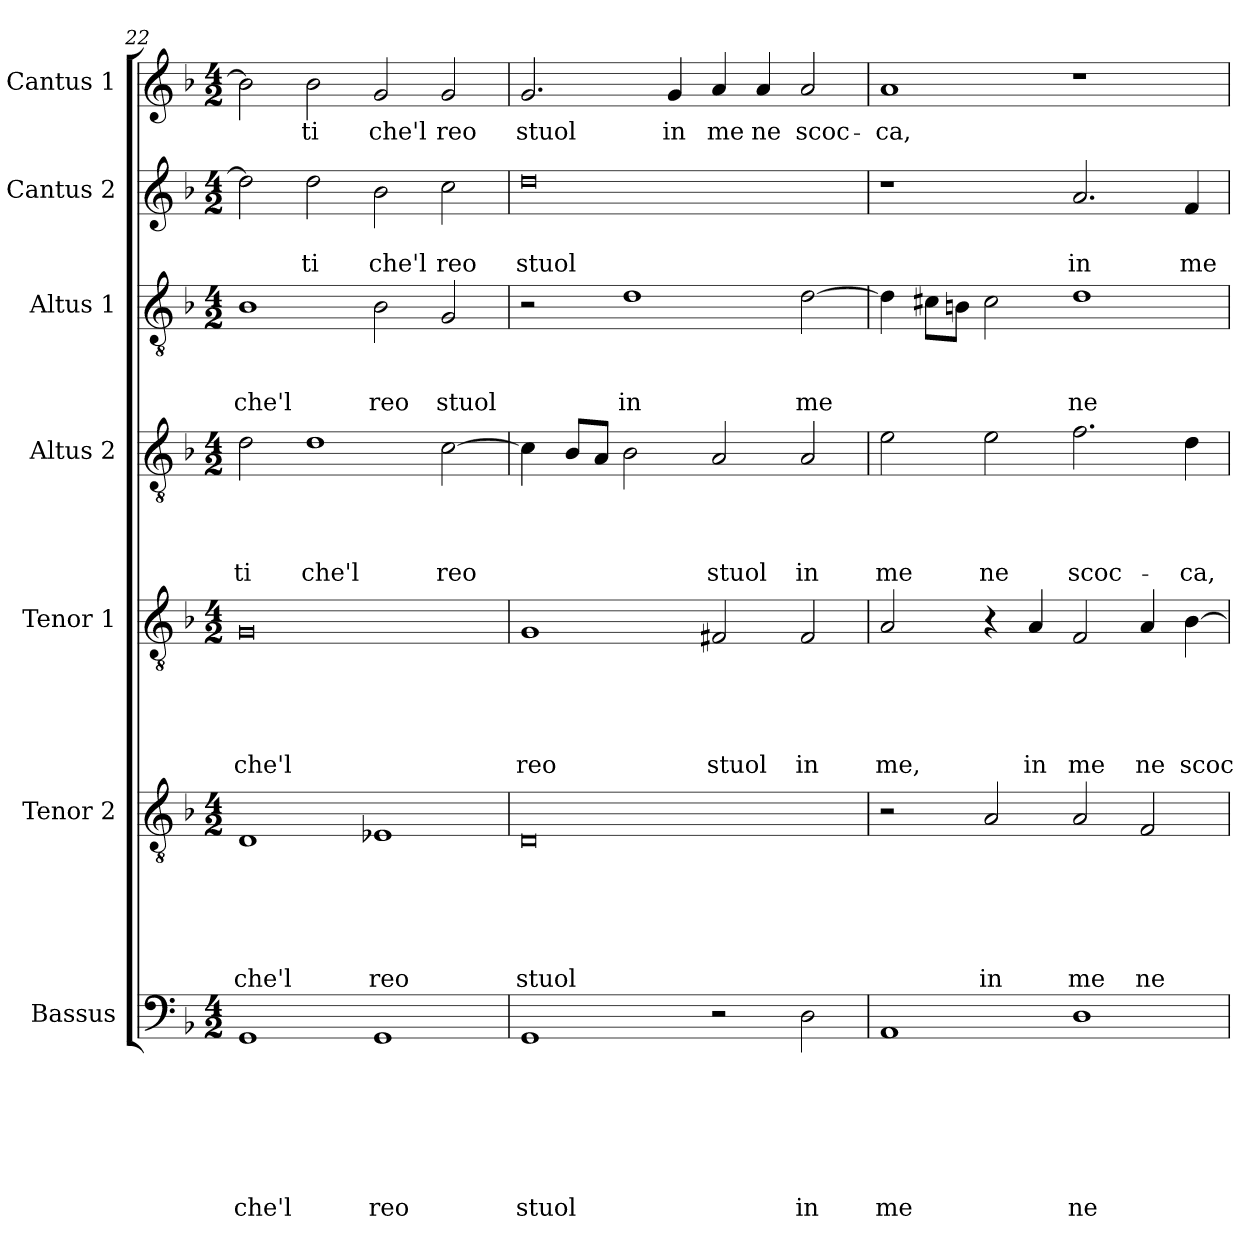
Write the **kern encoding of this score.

**kern	**text	**text	**text	**text	**text	**text	**text	**kern	**text	**text	**text	**text	**text	**text	**kern	**text	**text	**text	**text	**text	**kern	**text	**text	**text	**text	**kern	**text	**text	**text	**kern	**text	**text	**kern	**text
*part7	*part7	*part7	*part7	*part7	*part7	*part7	*part7	*part6	*part6	*part6	*part6	*part6	*part6	*part6	*part5	*part5	*part5	*part5	*part5	*part5	*part4	*part4	*part4	*part4	*part4	*part3	*part3	*part3	*part3	*part2	*part2	*part2	*part1	*part1
*staff7	*staff7	*staff7	*staff7	*staff7	*staff7	*staff7	*staff7	*staff6	*staff6	*staff6	*staff6	*staff6	*staff6	*staff6	*staff5	*staff5	*staff5	*staff5	*staff5	*staff5	*staff4	*staff4	*staff4	*staff4	*staff4	*staff3	*staff3	*staff3	*staff3	*staff2	*staff2	*staff2	*staff1	*staff1
*I"Bassus	*	*	*	*	*	*	*	*I"Tenor 2	*	*	*	*	*	*	*I"Tenor 1	*	*	*	*	*	*I"Altus 2	*	*	*	*	*I"Altus 1	*	*	*	*I"Cantus 2	*	*	*I"Cantus 1	*
*clefF4	*	*	*	*	*	*	*	*clefGv2	*	*	*	*	*	*	*clefGv2	*	*	*	*	*	*clefGv2	*	*	*	*	*clefGv2	*	*	*	*clefG2	*	*	*clefG2	*
*k[b-]	*	*	*	*	*	*	*	*k[b-]	*	*	*	*	*	*	*k[b-]	*	*	*	*	*	*k[b-]	*	*	*	*	*k[b-]	*	*	*	*k[b-]	*	*	*k[b-]	*
*d:	*	*	*	*	*	*	*	*d:	*	*	*	*	*	*	*d:	*	*	*	*	*	*d:	*	*	*	*	*d:	*	*	*	*d:	*	*	*d:	*
*M4/2	*	*	*	*	*	*	*	*M4/2	*	*	*	*	*	*	*M4/2	*	*	*	*	*	*M4/2	*	*	*	*	*M4/2	*	*	*	*M4/2	*	*	*M4/2	*
=22	=22	=22	=22	=22	=22	=22	=22	=22	=22	=22	=22	=22	=22	=22	=22	=22	=22	=22	=22	=22	=22	=22	=22	=22	=22	=22	=22	=22	=22	=22	=22	=22	=22	=22
!	!	!	!	!	!	!	!LO:LY:b	!	!	!	!	!	!	!LO:LY:b	!	!	!	!	!	!LO:LY:b	!	!	!	!	!LO:LY:b	!	!	!	!LO:LY:b	!	!	!	!	!
1GG	.	.	.	.	.	.	che'l	1D	.	.	.	.	.	che'l	0G	.	.	.	.	che'l	2d\	.	.	.	-ti	1B-	.	.	che'l	2dd\]	.	.	2b-\]	.
!	!	!	!	!	!	!	!	!	!	!	!	!	!	!	!	!	!	!	!	!	!	!	!	!	!LO:LY:b	!	!	!	!	!	!	!LO:LY:b	!	!LO:LY:b
.	.	.	.	.	.	.	.	.	.	.	.	.	.	.	.	.	.	.	.	.	1d	.	.	.	che'l	.	.	.	.	2dd\	.	-ti	2b-\	-ti
!	!	!	!	!	!	!	!LO:LY:b	!	!	!	!	!	!	!LO:LY:b	!	!	!	!	!	!	!	!	!	!	!	!	!	!	!LO:LY:b	!	!	!LO:LY:b	!	!LO:LY:b
1GG	.	.	.	.	.	.	reo	1E-X	.	.	.	.	.	reo	.	.	.	.	.	.	.	.	.	.	.	2B-\	.	.	reo	2b-\	.	che'l	2g/	che'l
!	!	!	!	!	!	!	!	!	!	!	!	!	!	!	!	!	!	!	!	!	!	!	!	!	!LO:LY:b	!	!	!	!LO:LY:b	!	!	!LO:LY:b	!	!LO:LY:b
.	.	.	.	.	.	.	.	.	.	.	.	.	.	.	.	.	.	.	.	.	[2c\	.	.	.	reo	2G/	.	.	stuol	2cc\	.	reo	2g/	reo
=23	=23	=23	=23	=23	=23	=23	=23	=23	=23	=23	=23	=23	=23	=23	=23	=23	=23	=23	=23	=23	=23	=23	=23	=23	=23	=23	=23	=23	=23	=23	=23	=23	=23	=23
!	!	!	!	!	!	!	!LO:LY:b	!	!	!	!	!	!	!LO:LY:b	!	!	!	!	!	!LO:LY:b	!	!	!	!	!	!	!	!	!	!	!	!LO:LY:b	!	!LO:LY:b
1GG	.	.	.	.	.	.	stuol	0D	.	.	.	.	.	stuol	1G	.	.	.	.	reo	4c\]	.	.	.	.	2r	.	.	.	0dd	.	stuol	2.g/	stuol
.	.	.	.	.	.	.	.	.	.	.	.	.	.	.	.	.	.	.	.	.	8B-/L	.	.	.	.	.	.	.	.	.	.	.	.	.
.	.	.	.	.	.	.	.	.	.	.	.	.	.	.	.	.	.	.	.	.	8A/J	.	.	.	.	.	.	.	.	.	.	.	.	.
!	!	!	!	!	!	!	!	!	!	!	!	!	!	!	!	!	!	!	!	!	!	!	!	!	!	!	!	!	!LO:LY:b	!	!	!	!	!
.	.	.	.	.	.	.	.	.	.	.	.	.	.	.	.	.	.	.	.	.	2B-\	.	.	.	.	1d	.	.	in	.	.	.	.	.
!	!	!	!	!	!	!	!	!	!	!	!	!	!	!	!	!	!	!	!	!	!	!	!	!	!	!	!	!	!	!	!	!	!	!LO:LY:b
.	.	.	.	.	.	.	.	.	.	.	.	.	.	.	.	.	.	.	.	.	.	.	.	.	.	.	.	.	.	.	.	.	4g/	in
!	!	!	!	!	!	!	!	!	!	!	!	!	!	!	!	!	!	!	!	!LO:LY:b	!	!	!	!	!LO:LY:b	!	!	!	!	!	!	!	!	!LO:LY:b
2r	.	.	.	.	.	.	.	.	.	.	.	.	.	.	2F#X/	.	.	.	.	stuol	2A/	.	.	.	stuol	.	.	.	.	.	.	.	4a/	me
!	!	!	!	!	!	!	!	!	!	!	!	!	!	!	!	!	!	!	!	!	!	!	!	!	!	!	!	!	!	!	!	!	!	!LO:LY:b
.	.	.	.	.	.	.	.	.	.	.	.	.	.	.	.	.	.	.	.	.	.	.	.	.	.	.	.	.	.	.	.	.	4a/	ne
!	!	!	!	!	!	!	!LO:LY:b	!	!	!	!	!	!	!	!	!	!	!	!	!LO:LY:b	!	!	!	!	!LO:LY:b	!	!	!	!LO:LY:b	!	!	!	!	!LO:LY:b
2D\	.	.	.	.	.	.	in	.	.	.	.	.	.	.	2F#/	.	.	.	.	in	2A/	.	.	.	in	[2d\	.	.	me	.	.	.	2a/	scoc-
=24	=24	=24	=24	=24	=24	=24	=24	=24	=24	=24	=24	=24	=24	=24	=24	=24	=24	=24	=24	=24	=24	=24	=24	=24	=24	=24	=24	=24	=24	=24	=24	=24	=24	=24
!	!	!	!	!	!	!	!LO:LY:b	!	!	!	!	!	!	!	!	!	!	!	!	!LO:LY:b	!	!	!	!	!LO:LY:b	!	!	!	!	!	!	!	!	!LO:LY:b
1AA	.	.	.	.	.	.	me	2r	.	.	.	.	.	.	2A/	.	.	.	.	me,	2e\	.	.	.	me	4d\]	.	.	.	1r	.	.	1a	-ca,
.	.	.	.	.	.	.	.	.	.	.	.	.	.	.	.	.	.	.	.	.	.	.	.	.	.	8c#X\L	.	.	.	.	.	.	.	.
.	.	.	.	.	.	.	.	.	.	.	.	.	.	.	.	.	.	.	.	.	.	.	.	.	.	8Bn\J	.	.	.	.	.	.	.	.
!	!	!	!	!	!	!	!	!	!	!	!	!	!	!LO:LY:b	!	!	!	!	!	!	!	!	!	!	!LO:LY:b	!	!	!	!	!	!	!	!	!
.	.	.	.	.	.	.	.	2A/	.	.	.	.	.	in	4r	.	.	.	.	.	2e\	.	.	.	ne	2c#\	.	.	.	.	.	.	.	.
!	!	!	!	!	!	!	!	!	!	!	!	!	!	!	!	!	!	!	!	!LO:LY:b	!	!	!	!	!	!	!	!	!	!	!	!	!	!
.	.	.	.	.	.	.	.	.	.	.	.	.	.	.	4A/	.	.	.	.	in	.	.	.	.	.	.	.	.	.	.	.	.	.	.
!	!	!	!	!	!	!	!LO:LY:b	!	!	!	!	!	!	!LO:LY:b	!	!	!	!	!	!LO:LY:b	!	!	!	!	!LO:LY:b	!	!	!	!LO:LY:b	!	!	!LO:LY:b	!	!
1D	.	.	.	.	.	.	ne	2A/	.	.	.	.	.	me	2F/	.	.	.	.	me	2.f\	.	.	.	scoc-	1d	.	.	ne	2.a/	.	in	1r	.
!	!	!	!	!	!	!	!	!	!	!	!	!	!	!LO:LY:b	!	!	!	!	!	!LO:LY:b	!	!	!	!	!	!	!	!	!	!	!	!	!	!
.	.	.	.	.	.	.	.	2F/	.	.	.	.	.	ne	4A/	.	.	.	.	ne	.	.	.	.	.	.	.	.	.	.	.	.	.	.
!	!	!	!	!	!	!	!	!	!	!	!	!	!	!	!	!	!	!	!	!LO:LY:b	!	!	!	!	!LO:LY:b	!	!	!	!	!	!	!LO:LY:b	!	!
.	.	.	.	.	.	.	.	.	.	.	.	.	.	.	[4B-\	.	.	.	.	scoc-	4d\	.	.	.	-ca,	.	.	.	.	4f/	.	me	.	.
=	=	=	=	=	=	=	=	=	=	=	=	=	=	=	=	=	=	=	=	=	=	=	=	=	=	=	=	=	=	=	=	=	=	=
*-	*-	*-	*-	*-	*-	*-	*-	*-	*-	*-	*-	*-	*-	*-	*-	*-	*-	*-	*-	*-	*-	*-	*-	*-	*-	*-	*-	*-	*-	*-	*-	*-	*-	*-
